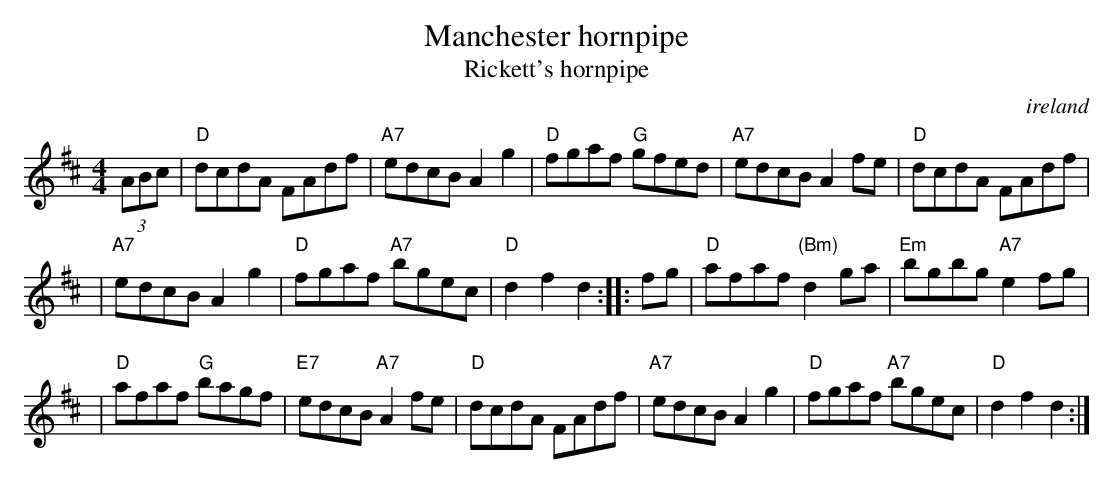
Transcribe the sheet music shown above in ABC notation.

X:1
T: Manchester hornpipe
O:ireland
T: Rickett's hornpipe
O:ireland
M: 4/4
K: D
(3ABc \
| "D"dcdA FAdf | "A7"edcB A2g2 | "D"fgaf "G"gfed | "A7"edcB A2fe | "D"dcdA FAdf |
| "A7"edcB A2g2 | "D"fgaf "A7"bgec | "D"d2f2 d2 :: fg | "D"afaf "(Bm)"d2ga | "Em"bgbg "A7"e2fg |
| "D"afaf "G"bagf | "E7"edcB "A7"A2fe | "D"dcdA FAdf | "A7"edcB A2g2 | "D"fgaf "A7"bgec | "D"d2f2 d2 :|
